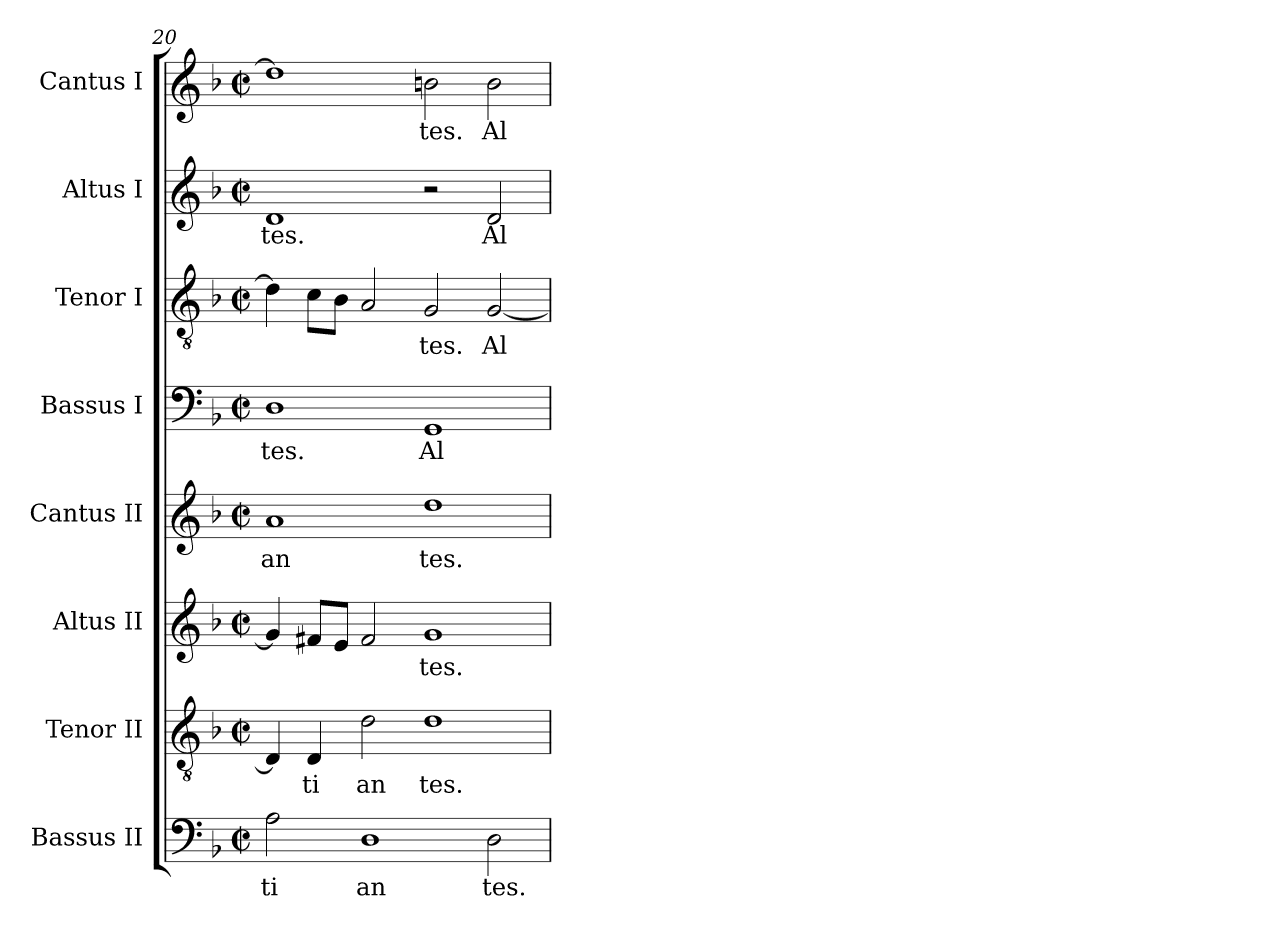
**kern	**text	**kern	**text	**kern	**text	**kern	**text	**kern	**text	**kern	**text	**kern	**text	**kern	**text
*part8	*part8	*part7	*part7	*part6	*part6	*part5	*part5	*part4	*part4	*part3	*part3	*part2	*part2	*part1	*part1
*staff8	*staff8	*staff7	*staff7	*staff6	*staff6	*staff5	*staff5	*staff4	*staff4	*staff3	*staff3	*staff2	*staff2	*staff1	*staff1
*I"Bassus II	*	*I"Tenor II	*	*I"Altus II	*	*I"Cantus II	*	*I"Bassus I	*	*I"Tenor I	*	*I"Altus I	*	*I"Cantus I	*
*clefF4	*	*clefGv2	*	*clefG2	*	*clefG2	*	*clefF4	*	*clefGv2	*	*clefG2	*	*clefG2	*
*k[b-]	*	*k[b-]	*	*k[b-]	*	*k[b-]	*	*k[b-]	*	*k[b-]	*	*k[b-]	*	*k[b-]	*
*F:	*	*F:	*	*F:	*	*F:	*	*F:	*	*F:	*	*F:	*	*F:	*
*M2/2	*	*M2/2	*	*M2/2	*	*M2/2	*	*M2/2	*	*M2/2	*	*M2/2	*	*M2/2	*
*met(c|)	*	*met(c|)	*	*met(c|)	*	*met(c|)	*	*met(c|)	*	*met(c|)	*	*met(c|)	*	*met(c|)	*
=20	=20	=20	=20	=20	=20	=20	=20	=20	=20	=20	=20	=20	=20	=20	=20
!	!LO:LY:b:cj	!	!	!	!	!	!LO:LY:b:cj	!	!LO:LY:b:cj	!	!	!	!LO:LY:b:cj	!	!
2A\	ti	4D/]	.	4g/]	.	1a	an	1D	tes.	4d\]	.	1d	-tes.	1dd]	.
!	!	!	!LO:LY:b:cj	!	!	!	!	!	!	!	!	!	!	!	!
.	.	4D/	ti	8f#X/L	.	.	.	.	.	8c\L	.	.	.	.	.
.	.	.	.	8e/J	.	.	.	.	.	8B-\J	.	.	.	.	.
!	!LO:LY:b:cj	!	!LO:LY:b:cj	!	!	!	!	!	!	!	!	!	!	!	!
1D	an	2d\	an	2f#/	.	.	.	.	.	2A/	.	.	.	.	.
!	!	!	!LO:LY:b:cj	!	!LO:LY:b:cj	!	!LO:LY:b:cj	!	!LO:LY:b:cj	!	!LO:LY:b:cj	!	!	!	!LO:LY:b:cj
.	.	1d	tes.	1g	tes.	1dd	tes.	1GG	Al	2G/	tes.	2r	.	2bn\	tes.
!	!LO:LY:b:cj	!	!	!	!	!	!	!	!	!	!LO:LY:b:cj	!	!LO:LY:b:cj	!	!LO:LY:b:cj
2D\	tes.	.	.	.	.	.	.	.	.	[<2G/	Al	2d/	Al-	2b\	Al
=	=	=	=	=	=	=	=	=	=	=	=	=	=	=	=
*-	*-	*-	*-	*-	*-	*-	*-	*-	*-	*-	*-	*-	*-	*-	*-
